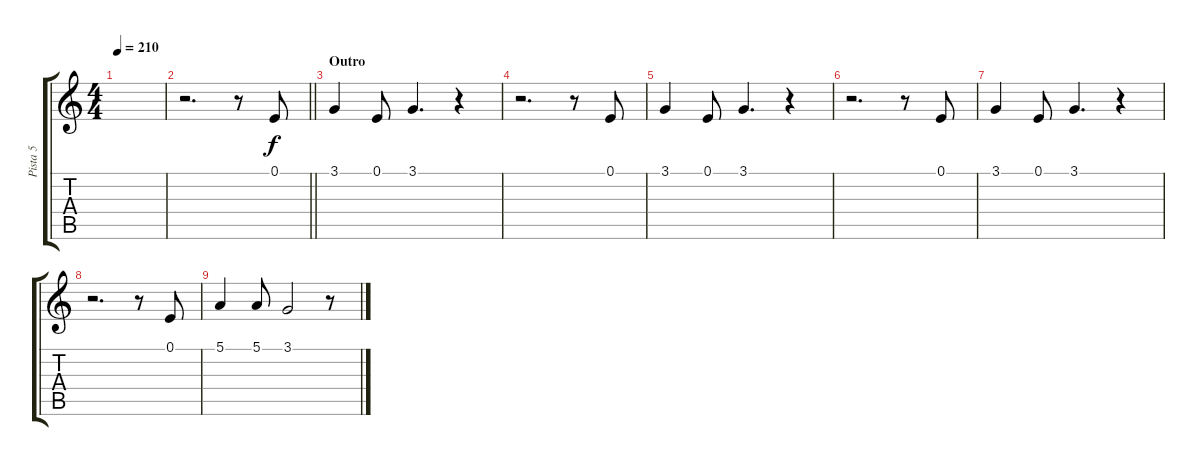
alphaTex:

\track ("Pista 5" "Pista 5") {instrument lead2sawtooth}
\staff {score tabs}
\tuning (E4 B3 G3 D3 A2 E2) {hide}
\ts (4 4)
\tempo 210
\clef g2
\ks c
|
\barLineRight lightlight
r.2{d} r.8 0.1.8 |
\section ("" "Outro")
3.1.4 0.1.8 3.1.4{d} r.4 |
r.2{d} r.8 0.1.8 |
3.1.4 0.1.8 3.1.4{d} r.4 |
r.2{d} r.8 0.1.8 |
3.1.4 0.1.8 3.1.4{d} r.4 |
r.2{d} r.8 0.1.8 |
5.1.4 5.1.8 3.1.2 r.8
